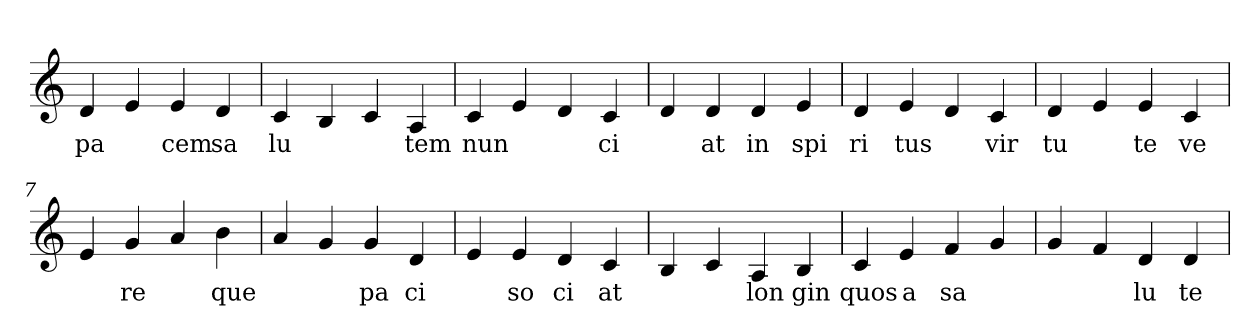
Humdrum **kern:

**kern	**text
*part1	*part1
*staff1	*staff1
*clefG2	*
=1	=1
4d	pa
4e	.
4e	cem
4d	sa
=2	=2
4c	lu
4B	.
4c	.
4A	tem
=3	=3
4c	nun
4e	.
4d	.
4c	ci
=4	=4
4d	.
4d	at
4d	in
4e	spi
=5	=5
4d	ri
4e	tus
4d	.
4c	vir
=6	=6
4d	tu
4e	.
4e	te
4c	ve
=7	=7
4e	.
4g	re
4a	.
4b	que
=8	=8
4a	.
4g	.
4g	pa
4d	ci
=9	=9
4e	.
4e	so
4d	ci
4c	at
=10	=10
4B	.
4c	.
4A	lon
4B	gin
=11	=11
4c	quos
4e	a
4f	sa
4g	.
=12	=12
4g	.
4f	.
4d	lu
4d	te
=	=
*-	*-
